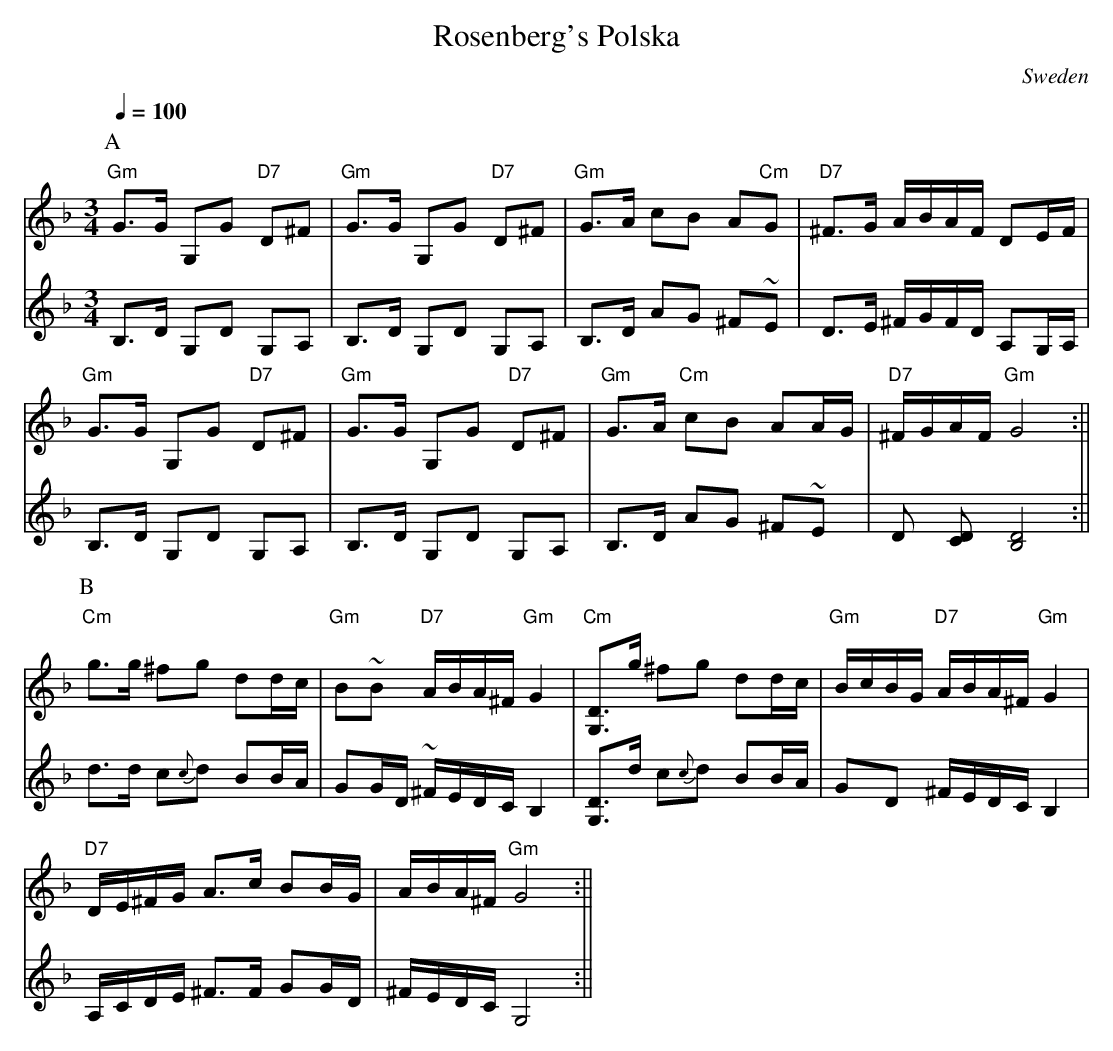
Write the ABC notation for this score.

X:1
T:Rosenberg's Polska
M:3/4
L:1/8
Q:1/4=100
O:Sweden
K:Dm
P:A
[V:1]"Gm"G>G G,G "D7"D^F | "Gm"G>G G,G "D7"D^F | "Gm"G>A cB A"Cm"G | "D7"^F>G A/B/A/F/ DE/F/ |
[V:2]B,>D G,D G,A, | B,>D G,D G,A, | B,>D AG ^F~E | D>E ^F/G/F/D/ A,G,/A,/ |
[V:1]"Gm"G>G G,G "D7"D^F | "Gm"G>G G,G "D7"D^F | "Gm"G>A "Cm"cB AA/G/ | "D7"^F/G/A/F/ "Gm"G4 :||
[V:2]B,>D G,D G,A, | B,>D G,D G,A, | B,>D AG ^F~E |D [CD] [B,4D4] :||
P:B
[V:1]"Cm"g>g ^fg dd/c/ | "Gm"B~B "D7"A/B/A/^F/ "Gm"G2 |"Cm" [G,D]>g  ^fg dd/c/ | "Gm"B/c/B/G/ "D7"A/B/A/^F/ "Gm"G2 |
[V:2]d>d c{c}d BB/A/ | GG/D/ ~^F/E/D/C/ B,2 | [G,D]>d c{c}d BB/A/ | GD ^F/E/D/C/ B,2 |
[V:1]"D7"D/E/^F/G/ A>c BB/G/ | A/B/A/^F/ "Gm"G4 :||
[V:2]A,/C/D/E/ ^F>F GG/D/ | ^F/E/D/C/ G,4 :||
